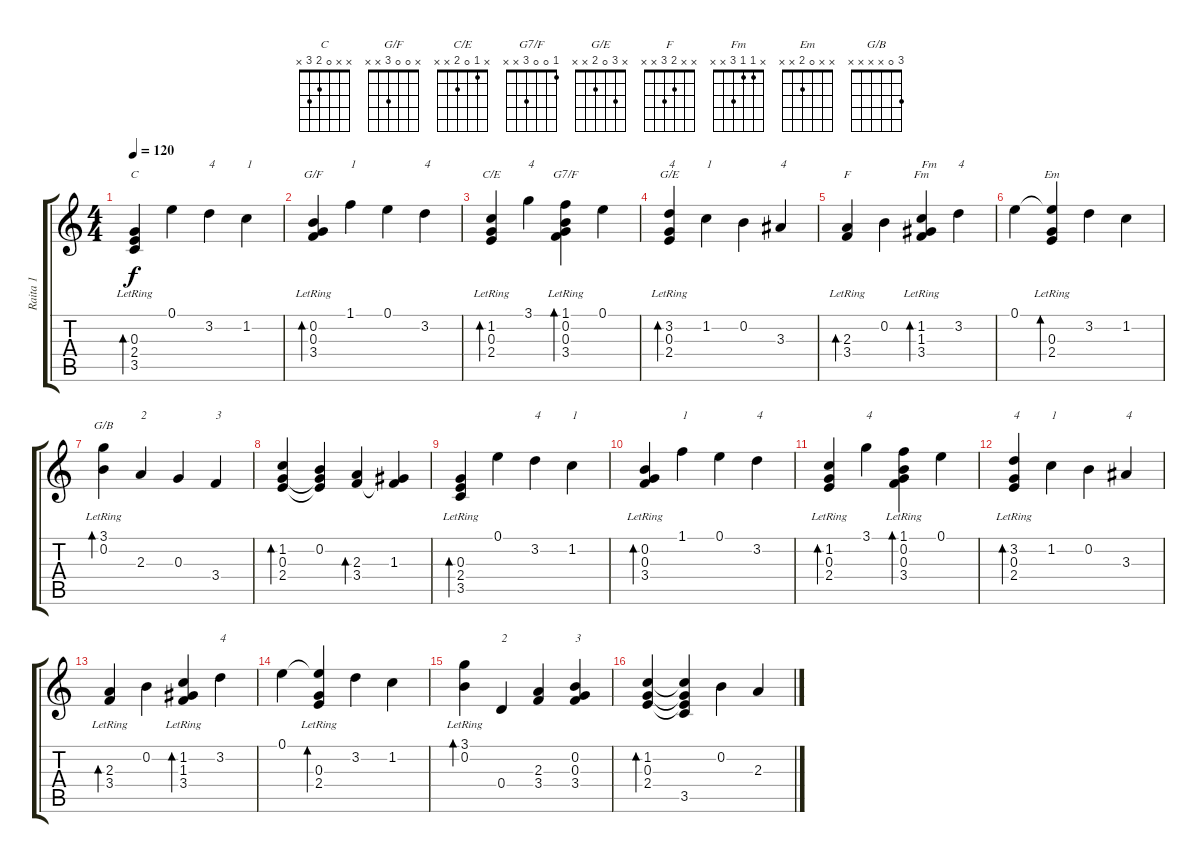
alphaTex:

\track ("Raita 1" "Raita 1") {instrument acousticguitarsteel}
\staff {score tabs}
\tuning (E4 B3 G3 D3 A2 E2) {hide}
\chord ("C" x x 0 2 3 x)
\chord ("G/F" x 0 0 3 x x)
\chord ("C/E" x 1 0 2 x x)
\chord ("G7/F" 1 0 0 3 x x)
\chord ("G/E" x 3 0 2 x x)
\chord ("F" x x 2 3 x x)
\chord ("Fm" x 1 1 3 x x)
\chord ("Em" x x 0 2 x x)
\chord ("G/B" 3 0 x x x x)
\ts (4 4)
\tempo 120
\clef g2
\ks c
(0.3{lr} 2.4{lr} 3.5{lr}).4{bd 120 ch "C" dy f instrument acousticguitarsteel} 0.1.4 3.2.4{txt "4"} 1.2.4{txt "1"} |
(0.2{lr} 0.3{lr} 3.4{lr}).4{bd 120 ch "G/F"} 1.1.4{txt "1"} 0.1.4 3.2.4{txt "4"} |
(1.2{lr} 0.3{lr} 2.4{lr}).4{bd 120 ch "C/E"} 3.1.4{txt "4"} (1.1 0.2{lr} 0.3{lr} 3.4{lr}).4{bd 120 ch "G7/F"} 0.1.4 |
(3.2 0.3{lr} 2.4{lr}).4{bd 120 ch "G/E" txt "4"} 1.2.4{txt "1"} 0.2.4 3.3.4{txt "4"} |
(2.3{lr} 3.4{lr}).4{bd 120 ch "F"} 0.2.4 (1.2{lr} 1.3{lr} 3.4{lr}).4{bd 120 ch "Fm" txt "Fm"} 3.2.4{txt "4"} |
0.1.4 (0.1{t} 0.3{lr} 2.4{lr}).4{bd 120 ch "Em"} 3.2.4 1.2.4 |
(3.1{lr} 0.2{lr}).4{bd 120 ch "G/B"} 2.3.4{txt "2"} 0.3.4 3.4.4{txt "3"} |
(1.2 0.3 2.4).4{bd 120} (0.2 0.3{t} 2.4{t}).4 (2.3 3.4).4{bd 120} (1.3 3.4{t}).4 |
(0.3{lr} 2.4{lr} 3.5{lr}).4{bd 120} 0.1.4 3.2.4{txt "4"} 1.2.4{txt "1"} |
(0.2{lr} 0.3{lr} 3.4{lr}).4{bd 120} 1.1.4{txt "1"} 0.1.4 3.2.4{txt "4"} |
(1.2{lr} 0.3{lr} 2.4{lr}).4{bd 120} 3.1.4{txt "4"} (1.1 0.2{lr} 0.3{lr} 3.4{lr}).4{bd 120} 0.1.4 |
(3.2 0.3{lr} 2.4{lr}).4{bd 120 txt "4"} 1.2.4{txt "1"} 0.2.4 3.3.4{txt "4"} |
(2.3{lr} 3.4{lr}).4{bd 120} 0.2.4 (1.2{lr} 1.3{lr} 3.4{lr}).4{bd 120} 3.2.4{txt "4"} |
0.1.4 (0.1{t} 0.3{lr} 2.4{lr}).4{bd 120} 3.2.4 1.2.4 |
(3.1{lr} 0.2{lr}).4{bd 120} 0.4.4{txt "2"} (2.3 3.4).4 (0.2 0.3 3.4).4{txt "3"} |
(1.2 0.3 2.4).4{bd 120} (1.2{t} 0.3{t} 2.4{t} 3.5).4 0.2.4 2.3.4
